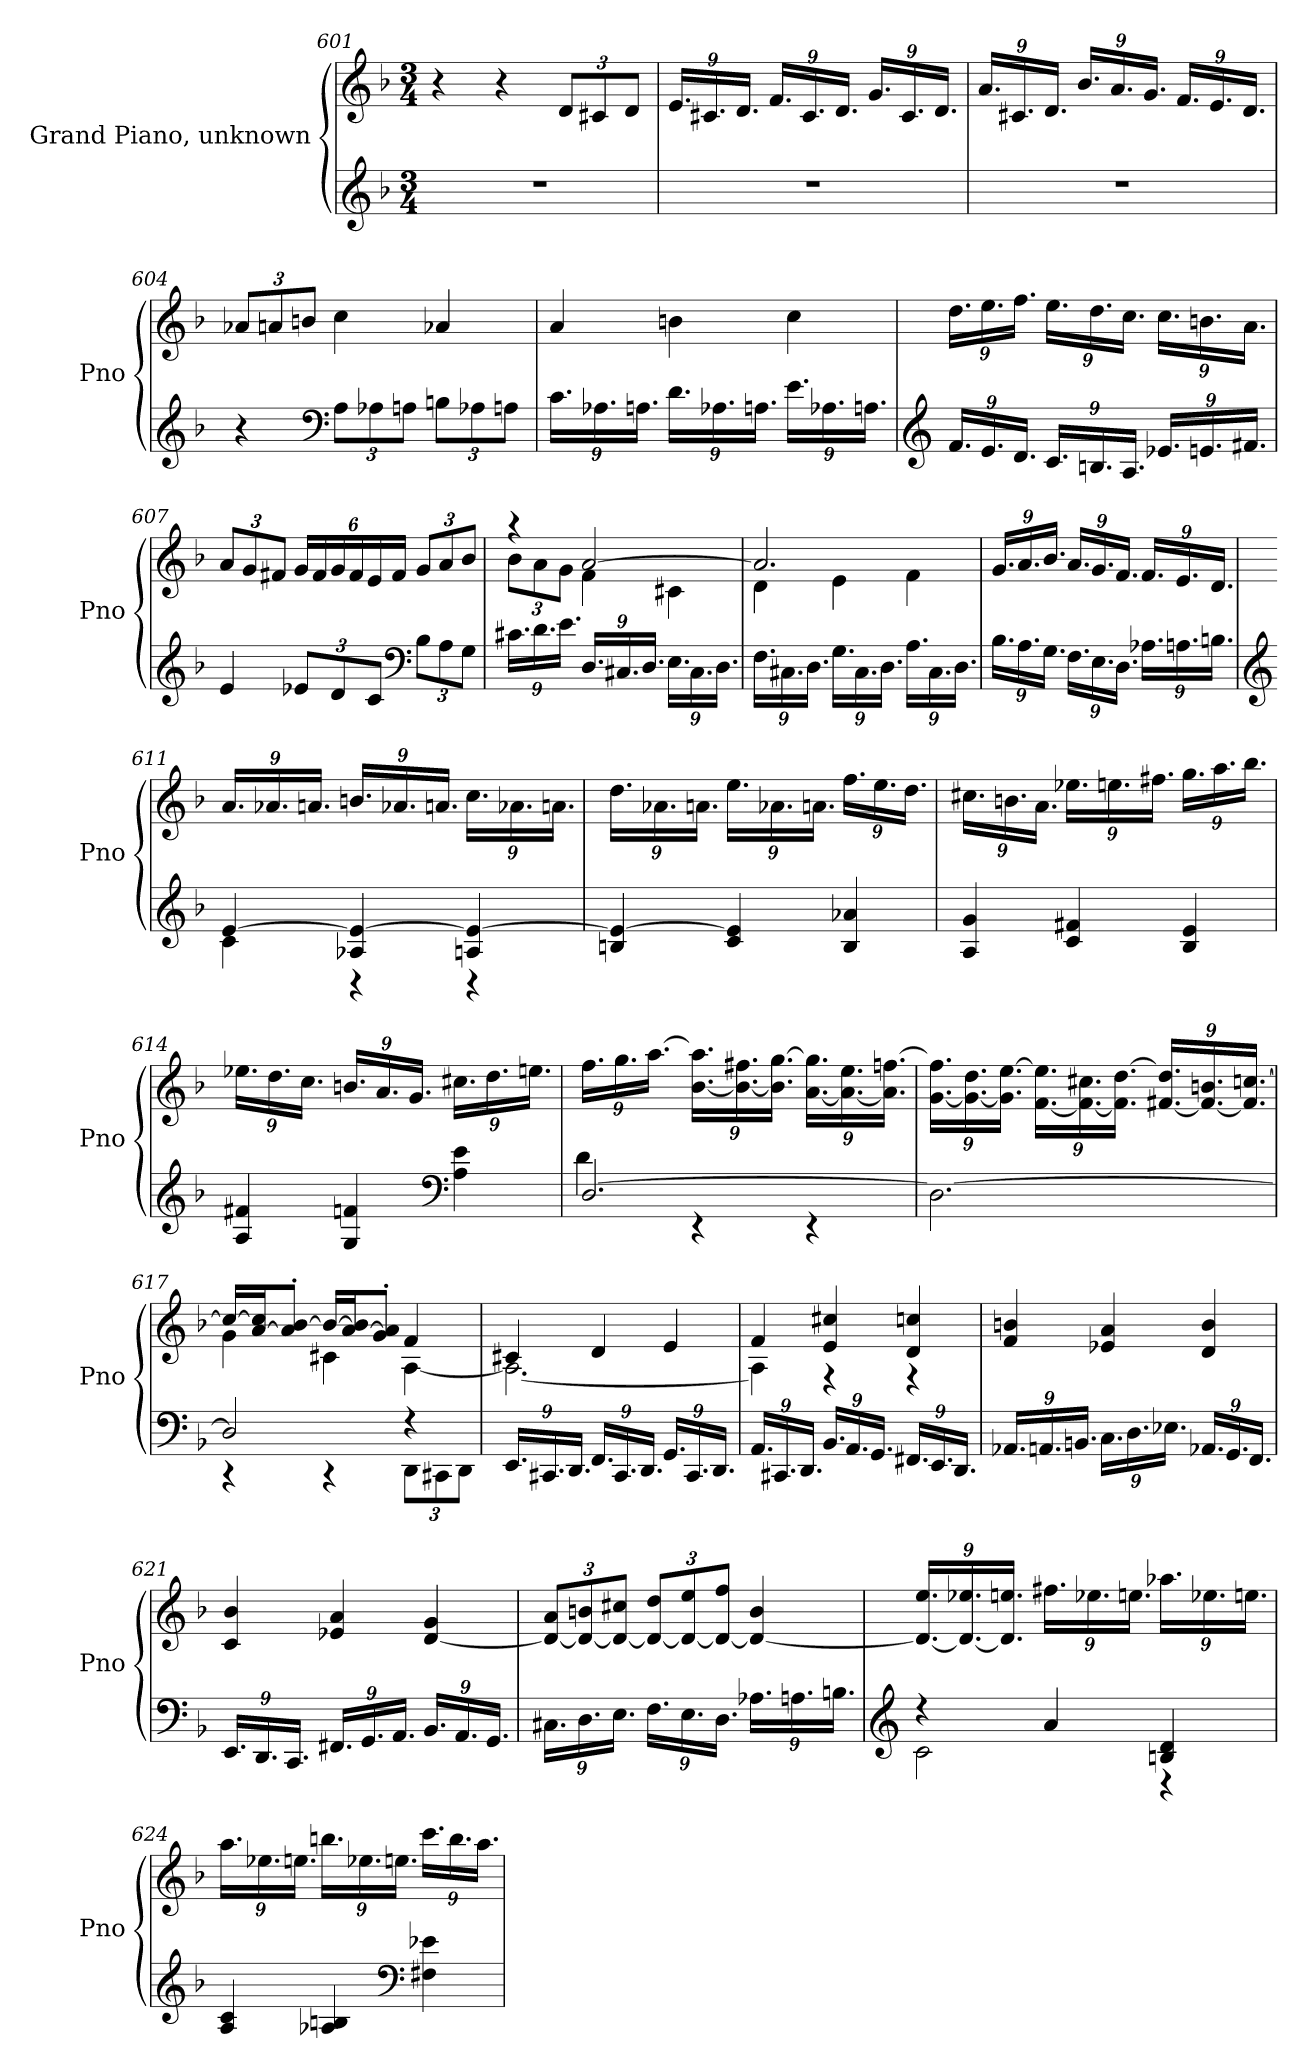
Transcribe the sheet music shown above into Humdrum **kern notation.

**kern	**kern
*part1	*part1
*staff2	*staff1
*I"Grand Piano, unknown	*
*I'Pno	*
*clefG2	*clefG2
*k[b-]	*k[b-]
*M3/4	*M3/4
=601	=601
2.r	4r
.	4r
*	*Xbrackettup
.	12d/L
.	12c#X/
.	12d/J
=602	=602
2.r	18.e/LL
.	18.c#X/
.	18.d/JJ
.	18.f/LL
.	18.c#/
.	18.d/JJ
.	18.g/LL
.	18.c#/
.	18.d/JJ
!!LO:LB:g=z
=603	=603
2.r	18.a/LL
.	18.c#X/
.	18.d/JJ
.	18.b-/LL
.	18.a/
.	18.g/JJ
.	18.f/LL
.	18.e/
.	18.d/JJ
=604	=604
4r	12a-X/L
.	12an/
.	12bn/J
*clefF4	*
*Xbrackettup	*
12A\L	4cc\
12A-X\	.
12An\J	.
12Bn\L	4a-X/
12A-X\	.
12An\J	.
=605	=605
18.c\LL	4a/
18.A-X\	.
18.An\JJ	.
18.d\LL	4bn\
18.A-X\	.
18.An\JJ	.
18.e\LL	4cc\
18.A-X\	.
18.An\JJ	.
!!LO:LB:g=z
=606	=606
*clefG2	*
18.f/LL	18.dd\LL
18.e/	18.ee\
18.d/JJ	18.ff\JJ
18.c/LL	18.ee\LL
18.Bn/	18.dd\
18.A/JJ	18.cc\JJ
18.e-X/LL	18.cc\LL
18.en/	18.bn\
18.f#X/JJ	18.a\JJ
=607	=607
4e/	12a/L
.	12g/
.	12f#X/J
12e-X/L	24g/LL
.	24f#/
12d/	24g/
.	24f#/
12c/J	24e/
.	24f#/JJ
*clefF4	*
12B-\L	12g/L
12A\	12a/
12G\J	12b-/J
=608	=608
*	*^
18.c#X\LL	4r	12b-\L
18.d\	.	12a\
18.e\JJ	.	12g\J
18.D/LL	[2a/	4f\
18.C#X/	.	.
18.D/JJ	.	.
18.E\LL	.	4c#X\
18.C#\	.	.
18.D\JJ	.	.
!!LO:LB:g=z	!!
=609	=609	=609
18.F\LL	2.a/]	4d\
18.C#X\	.	.
18.D\JJ	.	.
18.G\LL	.	4e\
18.C#\	.	.
18.D\JJ	.	.
18.A\LL	.	4f\
18.C#\	.	.
18.D\JJ	.	.
*	*v	*v
=610	=610
18.B-\LL	18.g/LL
18.A\	18.a/
18.G\JJ	18.b-/JJ
18.F\LL	18.a/LL
18.E\	18.g/
18.D\JJ	18.f/JJ
18.A-X\LL	18.f/LL
18.An\	18.e/
18.Bn\JJ	18.d/JJ
!!LO:LB:g=z
=611	=611
*clefG2	*
*^	*
[4e/	4c\	18.a/LL
.	.	18.a-X/
.	.	18.an/JJ
4A-X/ 4e/_	4r	18.bn/LL
.	.	18.a-X/
.	.	18.an/JJ
4An/ 4e/_	4r	18.cc\LL
.	.	18.a-X\
.	.	18.an\JJ
*v	*v	*
=612	=612
4Bn/ 4e/_	18.dd\LL
.	18.a-X\
.	18.an\JJ
4c/ 4e/]	18.ee\LL
.	18.a-X\
.	18.an\JJ
4B/ 4a-X/	18.ff\LL
.	18.ee\
.	18.dd\JJ
!!LO:PB:g=z
=613	=613
4A/ 4g/	18.cc#X\LL
.	18.bn\
.	18.a\JJ
4c/ 4f#X/	18.ee-X\LL
.	18.een\
.	18.ff#X\JJ
4B-/ 4e/	18.gg\LL
.	18.aa\
.	18.bb-\JJ
=614	=614
4A/ 4f#X/	18.ee-X\LL
.	18.dd\
.	18.cc\JJ
4G/ 4fn/	18.bn/LL
.	18.a/
.	18.g/JJ
*clefF4	*
4A\ 4e\	18.cc#X\LL
.	18.dd\
.	18.een\JJ
!!LO:LB:g=z
=615	=615
*^	*
[2.D/	4d\	18.ff\LL
.	.	18.gg\
.	.	[18.aa\JJ
.	4r	[18.b-\ 18.aa\]LL
.	.	18.b-\_ 18.ff#X\
.	.	18.b-\] [18.gg\JJ
.	4r	[18.a\ 18.gg\]LL
.	.	18.a\_ 18.ee\
.	.	18.a\] [18.ffn\JJ
*v	*v	*
=616	=616
2.D\_	[18.g\ 18.ff\]LL
.	18.g\_ 18.dd\
.	18.g\] [18.ee\JJ
.	[18.f\ 18.ee\]LL
.	18.f\_ 18.cc#X\
.	18.f\] [18.dd\JJ
.	[18.f#X/ 18.dd/]LL
.	18.f#/_ 18.bn/
.	18.f#/] [18.ccn/JJ
!!LO:LB:g=z
=617	=617
*^	*^
2D/]	4r	16cc/LL_	4g\
.	.	[16a/ 16cc/]J	.
.	.	8a/]' [8b-/'J	.
.	4r	16b-/LL_	4c#X\
.	.	[16a/ 16b-/]J	.
.	.	8g/' 8a/]'J	.
4r	12DD\L	4f/	[4A\
.	12CC#X\	.	.
.	12DD\J	.	.
*v	*v	*	*
=618	=618	=618
18.EE/LL	4c#X/	2.A\_
18.CC#X/	.	.
18.DD/JJ	.	.
18.FF/LL	4d/	.
18.CC#/	.	.
18.DD/JJ	.	.
18.GG/LL	4e/	.
18.CC#/	.	.
18.DD/JJ	.	.
=619	=619	=619
18.AA/LL	4f/	4A\]
18.CC#X/	.	.
18.DD/JJ	.	.
18.BB-/LL	4e/ 4cc#X/	4r
18.AA/	.	.
18.GG/JJ	.	.
18.FF#X/LL	4d/ 4ccn/	4r
18.EE/	.	.
18.DD/JJ	.	.
*	*v	*v
!!LO:LB:g=z
=620	=620
18.AA-X/LL	4f/ 4bn/
18.AAn/	.
18.BBn/JJ	.
18.C\LL	4e-X/ 4a/
18.D\	.
18.E-X\JJ	.
18.AA-X/LL	4d/ 4b/
18.GG/	.
18.FF/JJ	.
=621	=621
18.EE/LL	4c/ 4b-/
18.DD/	.
18.CC/JJ	.
18.FF#X/LL	4e-X/ 4a/
18.GG/	.
18.AA/JJ	.
18.BB-/LL	[4d/ 4g/
18.AA/	.
18.GG/JJ	.
=622	=622
18.C#X\LL	12d/_ 12a/L
18.D\	12d/_ 12bn/
18.E\JJ	12d/_ 12cc#X/J
18.F\LL	12d/_ 12dd/L
18.E\	12d/_ 12ee/
18.D\JJ	12d/_ 12ff/J
18.A-X\LL	4d/_ 4b/
18.An\	.
18.Bn\JJ	.
!!LO:LB:g=z
=623	=623
*clefG2	*
*^	*
4r	2c\	18.d/_ 18.ee/LL
.	.	18.d/_ 18.ee-X/
.	.	18.d/] 18.een/JJ
4a/	.	18.ff#X\LL
.	.	18.ee-X\
.	.	18.een\JJ
4Bn/ 4d/	4r	18.aa-X\LL
.	.	18.ee-X\
.	.	18.een\JJ
*v	*v	*
=624	=624
4A/ 4c/	18.aa\LL
.	18.ee-X\
.	18.een\JJ
4A-X/ 4Bn/	18.bbn\LL
.	18.ee-X\
.	18.een\JJ
*clefF4	*
4F#X\ 4e-X\	18.ccc\LL
.	18.bb\
.	18.aa\JJ
=	=
*-	*-
